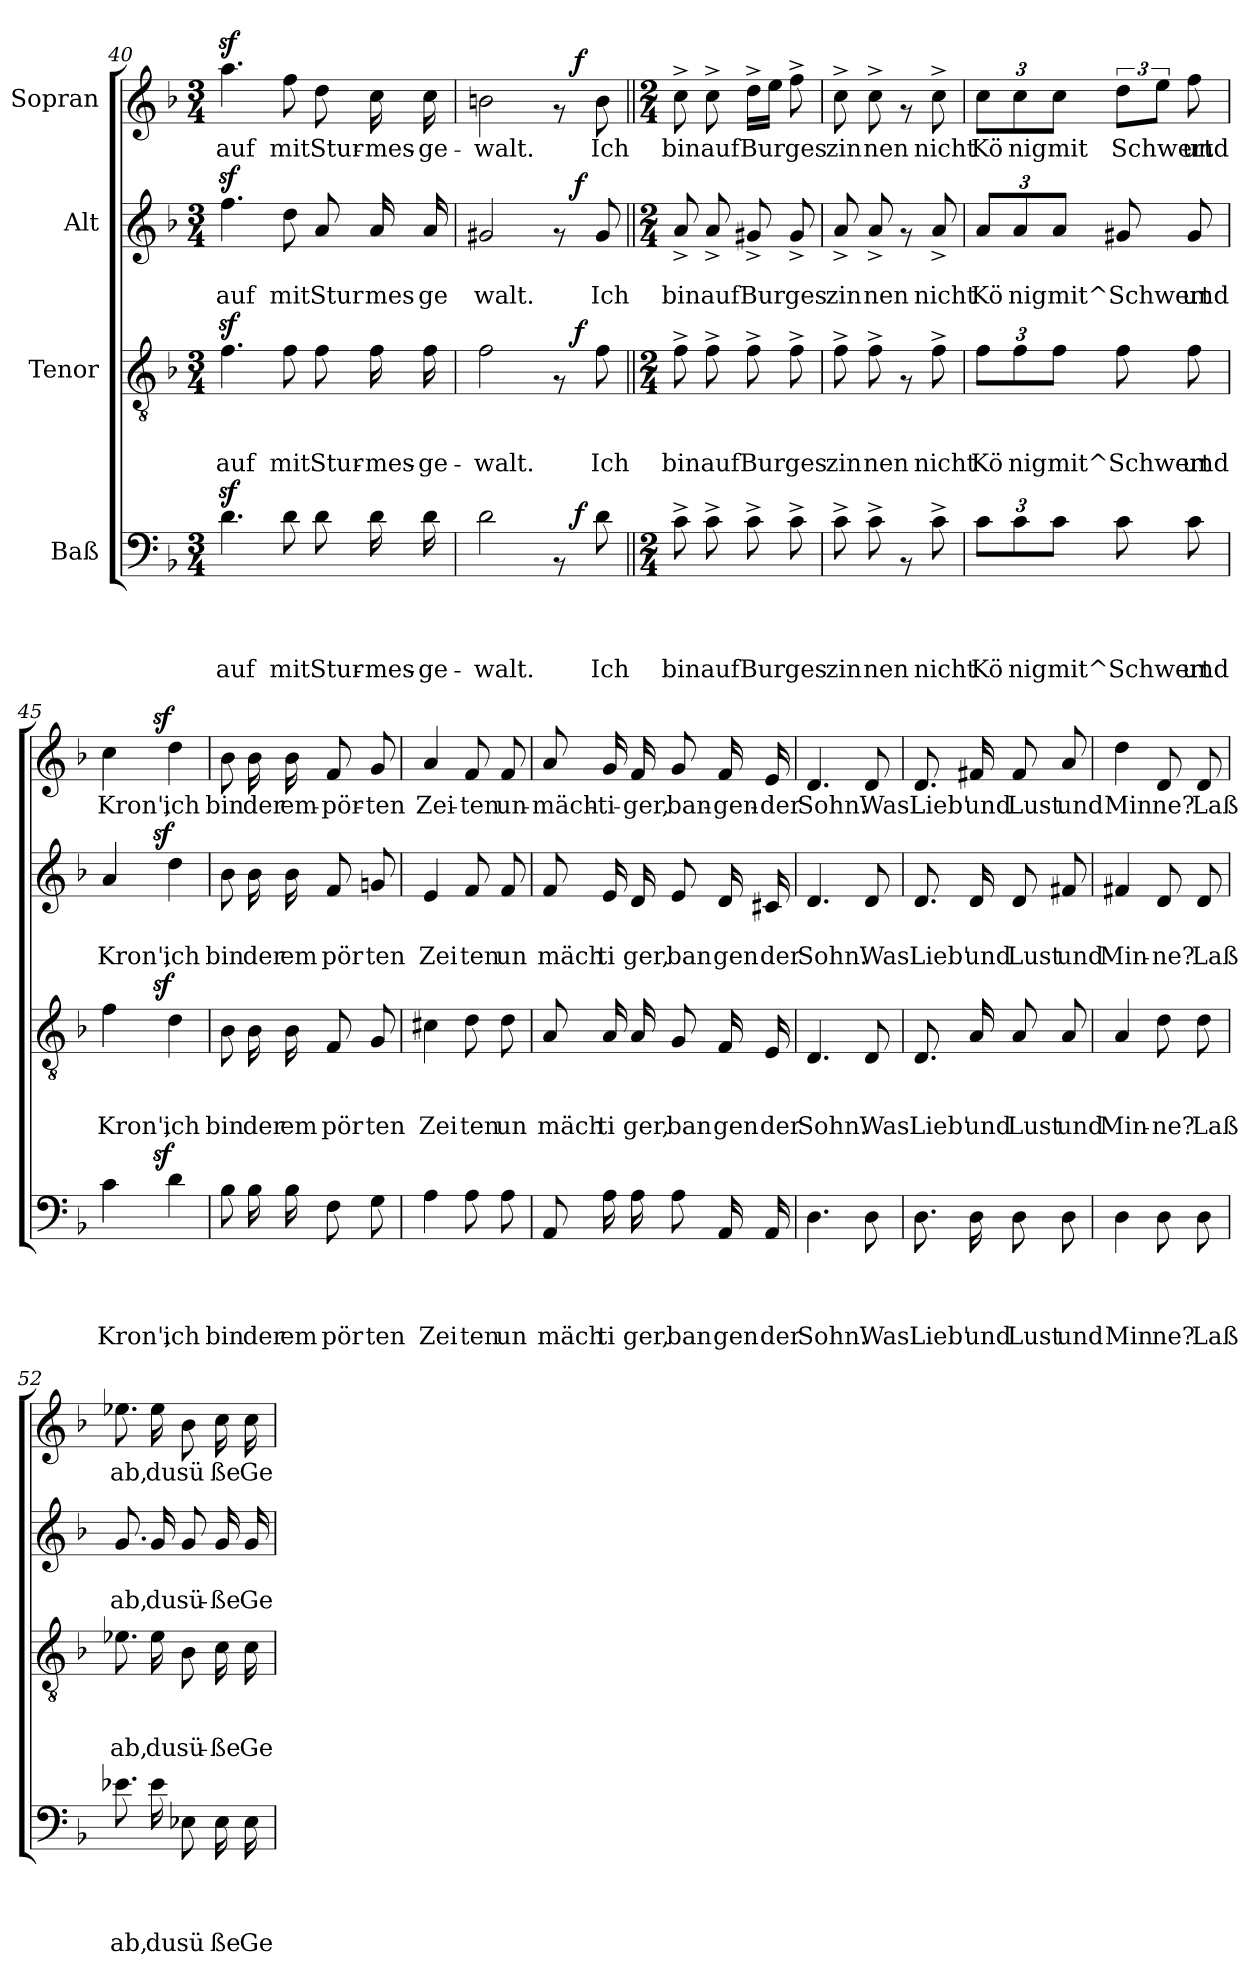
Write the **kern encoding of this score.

**kern	**text	**text	**text	**text	**dynam	**kern	**text	**text	**text	**dynam	**kern	**text	**text	**dynam	**kern	**text	**dynam
*part4	*part4	*part4	*part4	*part4	*part4	*part3	*part3	*part3	*part3	*part3	*part2	*part2	*part2	*part2	*part1	*part1	*part1
*staff4	*staff4	*staff4	*staff4	*staff4	*staff4	*staff3	*staff3	*staff3	*staff3	*staff3	*staff2	*staff2	*staff2	*staff2	*staff1	*staff1	*staff1
*I"Baß	*	*	*	*	*	*I"Tenor	*	*	*	*	*I"Alt	*	*	*	*I"Sopran	*	*
*clefF4	*	*	*	*	*	*clefGv2	*	*	*	*	*clefG2	*	*	*	*clefG2	*	*
*k[b-]	*	*	*	*	*	*k[b-]	*	*	*	*	*k[b-]	*	*	*	*k[b-]	*	*
*F:	*	*	*	*	*	*F:	*	*	*	*	*F:	*	*	*	*F:	*	*
*M3/4	*	*	*	*	*	*M3/4	*	*	*	*	*M3/4	*	*	*	*M3/4	*	*
=40	=40	=40	=40	=40	=40	=40	=40	=40	=40	=40	=40	=40	=40	=40	=40	=40	=40
!	!	!	!	!LO:LY:b	!	!	!	!	!LO:LY:b	!	!	!	!LO:LY:b	!	!	!LO:LY:b	!
4.dz>\	.	.	.	-auf	.	4.fz>\	.	.	-auf	.	4.ffz>\	.	auf	.	4.aaz>\	-auf	.
!	!	!	!	!LO:LY:b	!	!	!	!	!LO:LY:b	!	!	!	!LO:LY:b	!	!	!LO:LY:b	!
8d\	.	.	.	mit	.	8f\	.	.	mit	.	8dd\	.	mit	.	8ff\	mit	.
!	!	!	!	!LO:LY:b	!	!	!	!	!LO:LY:b	!	!	!	!LO:LY:b	!	!	!LO:LY:b	!
8d\	.	.	.	Stur-	.	8f\	.	.	Stur-	.	8a/	.	Stur	.	8dd\	Stur-	.
!	!	!	!	!LO:LY:b	!	!	!	!	!LO:LY:b	!	!	!	!LO:LY:b	!	!	!LO:LY:b	!
16d\	.	.	.	-mes-	.	16f\	.	.	-mes-	.	16a/	.	mes	.	16cc\	-mes-	.
!	!	!	!	!LO:LY:b	!	!	!	!	!LO:LY:b	!	!	!	!LO:LY:b	!	!	!LO:LY:b	!
16d\	.	.	.	-ge-	.	16f\	.	.	-ge-	.	16a/	.	ge	.	16cc\	-ge-	.
!!LO:PB:g=z
=41	=41	=41	=41	=41	=41	=41	=41	=41	=41	=41	=41	=41	=41	=41	=41	=41	=41
!	!	!	!	!LO:LY:b	!	!	!	!	!LO:LY:b	!	!	!	!LO:LY:b	!	!	!LO:LY:b	!
*^	*	*	*	*	*	*^	*	*	*	*	*^	*	*	*	*^	*	*
2d\	2ryy	.	.	.	-walt.	.	2f\	2ryy	.	.	-walt.	.	2g#X/	2ryy	.	walt.	.	2bn\	2ryy	-walt.	.
8rAA	16ryy	.	.	.	.	.	8rF	16ryy	.	.	.	.	8rf	16ryy	.	.	.	8rf	16ryy	.	.
!	!	!	!	!	!	!LO:DY:a	!	!	!	!	!	!LO:DY:a	!	!	!	!	!LO:DY:a	!	!	!	!LO:DY:a
.	8.ryy	.	.	.	.	f	.	8.ryy	.	.	.	f	.	8.ryy	.	.	f	.	8.ryy	.	f
!	!	!	!	!	!LO:LY:b	!	!	!	!	!	!LO:LY:b	!	!	!	!	!LO:LY:b	!	!	!	!LO:LY:b	!
8d\	.	.	.	.	Ich	.	8f\	.	.	.	Ich	.	8g#/	.	.	Ich	.	8b\	.	Ich	.
*v	*v	*	*	*	*	*	*	*	*	*	*	*	*v	*v	*	*	*	*v	*v	*	*
*	*	*	*	*	*	*v	*v	*	*	*	*	*	*	*	*	*	*	*
=42||	=42||	=42||	=42||	=42||	=42||	=42||	=42||	=42||	=42||	=42||	=42||	=42||	=42||	=42||	=42||	=42||	=42||
*M2/4	*	*	*	*	*	*M2/4	*	*	*	*	*M2/4	*	*	*	*M2/4	*	*
*^	*	*	*	*	*	*^	*	*	*	*	*^	*	*	*	*^	*	*
!	!	!	!	!	!LO:LY:b	!	!	!	!	!	!LO:LY:b	!	!	!	!	!LO:LY:b	!	!	!	!LO:LY:b	!
*v	*v	*	*	*	*	*	*	*	*	*	*	*	*v	*v	*	*	*	*v	*v	*	*
*	*	*	*	*	*	*v	*v	*	*	*	*	*	*	*	*	*	*	*
8c^>\	.	.	.	bin	.	8f^>\	.	.	bin	.	8a^</	.	bin	.	8cc^>\	bin	.
!	!	!	!	!LO:LY:b	!	!	!	!	!LO:LY:b	!	!	!	!LO:LY:b	!	!	!LO:LY:b	!
8c^>\	.	.	.	auf	.	8f^>\	.	.	auf	.	8a^</	.	auf	.	8cc^>\	auf	.
!	!	!	!	!LO:LY:b	!	!	!	!	!LO:LY:b	!	!	!	!LO:LY:b	!	!	!LO:LY:b	!
8c^>\	.	.	.	Bur	.	8f^>\	.	.	Bur	.	8g#X^</	.	Bur	.	16dd^>\LL	Bur	.
.	.	.	.	.	.	.	.	.	.	.	.	.	.	.	16ee\JJ	.	.
!	!	!	!	!LO:LY:b	!	!	!	!	!LO:LY:b	!	!	!	!LO:LY:b	!	!	!LO:LY:b	!
8c^>\	.	.	.	ges	.	8f^>\	.	.	ges	.	8g#^</	.	ges	.	8ff^>\	ges	.
=43	=43	=43	=43	=43	=43	=43	=43	=43	=43	=43	=43	=43	=43	=43	=43	=43	=43
!	!	!	!	!LO:LY:b	!	!	!	!	!LO:LY:b	!	!	!	!LO:LY:b	!	!	!LO:LY:b	!
8c^>\	.	.	.	zin	.	8f^>\	.	.	zin	.	8a^</	.	zin	.	8cc^>\	zin	.
!	!	!	!	!LO:LY:b	!	!	!	!	!LO:LY:b	!	!	!	!LO:LY:b	!	!	!LO:LY:b	!
8c^>\	.	.	.	nen	.	8f^>\	.	.	nen	.	8a^</	.	nen	.	8cc^>\	nen	.
8rAA	.	.	.	.	.	8rF	.	.	.	.	8rf	.	.	.	8rf	.	.
!	!	!	!	!LO:LY:b	!	!	!	!	!LO:LY:b	!	!	!	!LO:LY:b	!	!	!LO:LY:b	!
8c^>\	.	.	.	nicht	.	8f^>\	.	.	nicht	.	8a^</	.	nicht	.	8cc^>\	nicht	.
=44	=44	=44	=44	=44	=44	=44	=44	=44	=44	=44	=44	=44	=44	=44	=44	=44	=44
!	!	!	!	!LO:LY:b	!	!	!	!	!LO:LY:b	!	!	!	!LO:LY:b	!	!	!LO:LY:b	!
*	*	*	*	*	*	*	*	*	*	*	*	*	*	*	*^	*	*
12c\L	.	.	.	Kö	.	12f\L	.	.	Kö	.	12a/L	.	Kö	.	12cc\L	4.ryy	Kö	.
!	!	!	!	!LO:LY:b	!	!	!	!	!LO:LY:b	!	!	!	!LO:LY:b	!	!	!	!LO:LY:b	!
12c\	.	.	.	nig	.	12f\	.	.	nig	.	12a/	.	nig	.	12cc\	.	nig	.
!	!	!	!	!LO:LY:b	!	!	!	!	!LO:LY:b	!	!	!	!LO:LY:b	!	!	!	!LO:LY:b	!
12c\J	.	.	.	mit^Schwert	.	12f\J	.	.	mit^Schwert	.	12a/J	.	mit^Schwert	.	12cc\J	.	mit	.
!	!	!	!	!	!	!	!	!	!	!	!	!	!	!	!	!	!LO:LY:b	!
8c\	.	.	.	.	.	8f\	.	.	.	.	8g#X/	.	.	.	12dd\L	.	Schwert	.
.	.	.	.	.	.	.	.	.	.	.	.	.	.	.	12ee\J	.	.	.
!	!	!	!	!LO:LY:b	!	!	!	!	!LO:LY:b	!	!	!	!LO:LY:b	!	!	!	!LO:LY:b	!
8c\	.	.	.	und	.	8f\	.	.	und	.	8g#/	.	und	.	.	8ff\	und	.
.	.	.	.	.	.	.	.	.	.	.	.	.	.	.	12ryy	.	.	.
=45	=45	=45	=45	=45	=45	=45	=45	=45	=45	=45	=45	=45	=45	=45	=45	=45	=45	=45
!	!	!	!	!LO:LY:b	!	!	!	!	!LO:LY:b	!	!	!	!LO:LY:b	!	!	!	!LO:LY:b	!
*^	*	*	*	*	*	*^	*	*	*	*	*^	*	*	*	*	*	*	*
4c\	6ryy	.	.	.	Kron',	.	4f\	6ryy	.	.	Kron',	.	4a/	6ryy	.	Kron',	.	4cc\	6ryy	Kron',	.
.	24ryy	.	.	.	.	.	.	24ryy	.	.	.	.	.	24ryy	.	.	.	.	24ryy	.	.
!	!	!	!	!	!	!LO:DY:a	!	!	!	!	!	!LO:DY:a	!	!	!	!	!LO:DY:a	!	!	!	!LO:DY:a
.	6..ryy	.	.	.	.	sf	.	6..ryy	.	.	.	sf	.	6..ryy	.	.	sf	.	6..ryy	.	sf
!	!	!	!	!	!LO:LY:b	!	!	!	!	!	!LO:LY:b	!	!	!	!	!LO:LY:b	!	!	!	!LO:LY:b	!
4d\	.	.	.	.	ich	.	4d\	.	.	.	ich	.	4dd\	.	.	ich	.	4dd\	.	ich	.
!!LO:PB:g=z
=46	=46	=46	=46	=46	=46	=46	=46	=46	=46	=46	=46	=46	=46	=46	=46	=46	=46	=46	=46	=46	=46
!	!	!	!	!	!LO:LY:b	!	!	!	!	!	!LO:LY:b	!	!	!	!	!LO:LY:b	!	!	!	!LO:LY:b	!
*v	*v	*	*	*	*	*	*	*	*	*	*	*	*v	*v	*	*	*	*v	*v	*	*
*	*	*	*	*	*	*v	*v	*	*	*	*	*	*	*	*	*	*	*
8B-\	.	.	.	bin	.	8B-\	.	.	bin	.	8b-\	.	bin	.	8b-\	bin	.
!	!	!	!	!LO:LY:b	!	!	!	!	!LO:LY:b	!	!	!	!LO:LY:b	!	!	!LO:LY:b	!
16B-\	.	.	.	der	.	16B-\	.	.	der	.	16b-\	.	der	.	16b-\	der	.
!	!	!	!	!LO:LY:b	!	!	!	!	!LO:LY:b	!	!	!	!LO:LY:b	!	!	!LO:LY:b	!
16B-\	.	.	.	em	.	16B-\	.	.	em	.	16b-\	.	em	.	16b-\	em-	.
!	!	!	!	!LO:LY:b	!	!	!	!	!LO:LY:b	!	!	!	!LO:LY:b	!	!	!LO:LY:b	!
8F\	.	.	.	pör	.	8F/	.	.	pör	.	8f/	.	pör	.	8f/	-pör-	.
!	!	!	!	!LO:LY:b	!	!	!	!	!LO:LY:b	!	!	!	!LO:LY:b	!	!	!LO:LY:b	!
8G\	.	.	.	ten	.	8G/	.	.	ten	.	8gn/	.	ten	.	8g/	-ten	.
=47	=47	=47	=47	=47	=47	=47	=47	=47	=47	=47	=47	=47	=47	=47	=47	=47	=47
!	!	!	!	!LO:LY:b	!	!	!	!	!LO:LY:b	!	!	!	!LO:LY:b	!	!	!LO:LY:b	!
4A\	.	.	.	Zei	.	4c#X\	.	.	Zei	.	4e/	.	Zei	.	4a/	Zei-	.
!	!	!	!	!LO:LY:b	!	!	!	!	!LO:LY:b	!	!	!	!LO:LY:b	!	!	!LO:LY:b	!
8A\	.	.	.	ten	.	8d\	.	.	ten	.	8f/	.	ten	.	8f/	-ten	.
!	!	!	!	!LO:LY:b	!	!	!	!	!LO:LY:b	!	!	!	!LO:LY:b	!	!	!LO:LY:b	!
8A\	.	.	.	un	.	8d\	.	.	un	.	8f/	.	un	.	8f/	un-	.
=48	=48	=48	=48	=48	=48	=48	=48	=48	=48	=48	=48	=48	=48	=48	=48	=48	=48
!	!	!	!	!LO:LY:b	!	!	!	!	!LO:LY:b	!	!	!	!LO:LY:b	!	!	!LO:LY:b	!
8AA/	.	.	.	mäch	.	8A/	.	.	mäch	.	8f/	.	mäch	.	8a/	-mäch-	.
!	!	!	!	!LO:LY:b	!	!	!	!	!LO:LY:b	!	!	!	!LO:LY:b	!	!	!LO:LY:b	!
16A\	.	.	.	ti	.	16A/	.	.	ti	.	16e/	.	ti	.	16g/	-ti-	.
!	!	!	!	!LO:LY:b	!	!	!	!	!LO:LY:b	!	!	!	!LO:LY:b	!	!	!LO:LY:b	!
16A\	.	.	.	ger,	.	16A/	.	.	ger,	.	16d/	.	ger,	.	16f/	-ger,	.
!	!	!	!	!LO:LY:b	!	!	!	!	!LO:LY:b	!	!	!	!LO:LY:b	!	!	!LO:LY:b	!
8A\	.	.	.	ban	.	8G/	.	.	ban	.	8e/	.	ban	.	8g/	ban-	.
!	!	!	!	!LO:LY:b	!	!	!	!	!LO:LY:b	!	!	!	!LO:LY:b	!	!	!LO:LY:b	!
16AA/	.	.	.	gen	.	16F/	.	.	gen	.	16d/	.	gen	.	16f/	-gen-	.
!	!	!	!	!LO:LY:b	!	!	!	!	!LO:LY:b	!	!	!	!LO:LY:b	!	!	!LO:LY:b	!
16AA/	.	.	.	der	.	16E/	.	.	der	.	16c#X/	.	der	.	16e/	-der	.
=49	=49	=49	=49	=49	=49	=49	=49	=49	=49	=49	=49	=49	=49	=49	=49	=49	=49
!	!	!	!	!LO:LY:b	!	!	!	!	!LO:LY:b	!	!	!	!LO:LY:b	!	!	!LO:LY:b	!
4.D\	.	.	.	Sohn.	.	4.D/	.	.	Sohn.	.	4.d/	.	Sohn.	.	4.d/	Sohn.	.
!	!	!	!	!LO:LY:b	!	!	!	!	!LO:LY:b	!	!	!	!LO:LY:b	!	!	!LO:LY:b	!
8D\	.	.	.	Was	.	8D/	.	.	Was	.	8d/	.	Was	.	8d/	Was	.
=50	=50	=50	=50	=50	=50	=50	=50	=50	=50	=50	=50	=50	=50	=50	=50	=50	=50
!	!	!	!	!LO:LY:b	!	!	!	!	!LO:LY:b	!	!	!	!LO:LY:b	!	!	!LO:LY:b	!
8.D\	.	.	.	Lieb'	.	8.D/	.	.	Lieb'	.	8.d/	.	Lieb'	.	8.d/	Lieb'	.
!	!	!	!	!LO:LY:b	!	!	!	!	!LO:LY:b	!	!	!	!LO:LY:b	!	!	!LO:LY:b	!
16D\	.	.	.	und	.	16A/	.	.	und	.	16d/	.	und	.	16f#X/	und	.
!	!	!	!	!LO:LY:b	!	!	!	!	!LO:LY:b	!	!	!	!LO:LY:b	!	!	!LO:LY:b	!
8D\	.	.	.	Lust	.	8A/	.	.	Lust	.	8d/	.	Lust	.	8f#/	Lust	.
!	!	!	!	!LO:LY:b	!	!	!	!	!LO:LY:b	!	!	!	!LO:LY:b	!	!	!LO:LY:b	!
8D\	.	.	.	und	.	8A/	.	.	und	.	8f#X/	.	und	.	8a/	und	.
!!LO:LB:g=z
=51	=51	=51	=51	=51	=51	=51	=51	=51	=51	=51	=51	=51	=51	=51	=51	=51	=51
!	!	!	!	!LO:LY:b	!	!	!	!	!LO:LY:b	!	!	!	!LO:LY:b	!	!	!LO:LY:b	!
4D\	.	.	.	Min	.	4A/	.	.	Min-	.	4f#X/	.	Min-	.	4dd\	Min	.
!	!	!	!	!LO:LY:b	!	!	!	!	!LO:LY:b	!	!	!	!LO:LY:b	!	!	!LO:LY:b	!
8D\	.	.	.	ne?	.	8d\	.	.	-ne?	.	8d/	.	-ne?	.	8d/	ne?	.
!	!	!	!	!LO:LY:b	!	!	!	!	!LO:LY:b	!	!	!	!LO:LY:b	!	!	!LO:LY:b	!
8D\	.	.	.	Laß	.	8d\	.	.	Laß	.	8d/	.	Laß	.	8d/	Laß	.
=52	=52	=52	=52	=52	=52	=52	=52	=52	=52	=52	=52	=52	=52	=52	=52	=52	=52
!	!	!	!	!LO:LY:b	!	!	!	!	!LO:LY:b	!	!	!	!LO:LY:b	!	!	!LO:LY:b	!
8.e-X\	.	.	.	ab,	.	8.e-X\	.	.	ab,	.	8.g/	.	ab,	.	8.ee-X\	ab,	.
!	!	!	!	!LO:LY:b	!	!	!	!	!LO:LY:b	!	!	!	!LO:LY:b	!	!	!LO:LY:b	!
16e-\	.	.	.	du	.	16e-\	.	.	du	.	16g/	.	du	.	16ee-\	du	.
!	!	!	!	!LO:LY:b	!	!	!	!	!LO:LY:b	!	!	!	!LO:LY:b	!	!	!LO:LY:b	!
8E-X\	.	.	.	sü	.	8B-\	.	.	sü-	.	8g/	.	sü-	.	8b-\	sü	.
!	!	!	!	!LO:LY:b	!	!	!	!	!LO:LY:b	!	!	!	!LO:LY:b	!	!	!LO:LY:b	!
16E-\	.	.	.	ße	.	16c\	.	.	-ße	.	16g/	.	-ße	.	16cc\	ße	.
!	!	!	!	!LO:LY:b	!	!	!	!	!LO:LY:b	!	!	!	!LO:LY:b	!	!	!LO:LY:b	!
16E-\	.	.	.	Ge	.	16c\	.	.	Ge-	.	16g/	.	Ge-	.	16cc\	Ge	.
=	=	=	=	=	=	=	=	=	=	=	=	=	=	=	=	=	=
*-	*-	*-	*-	*-	*-	*-	*-	*-	*-	*-	*-	*-	*-	*-	*-	*-	*-
